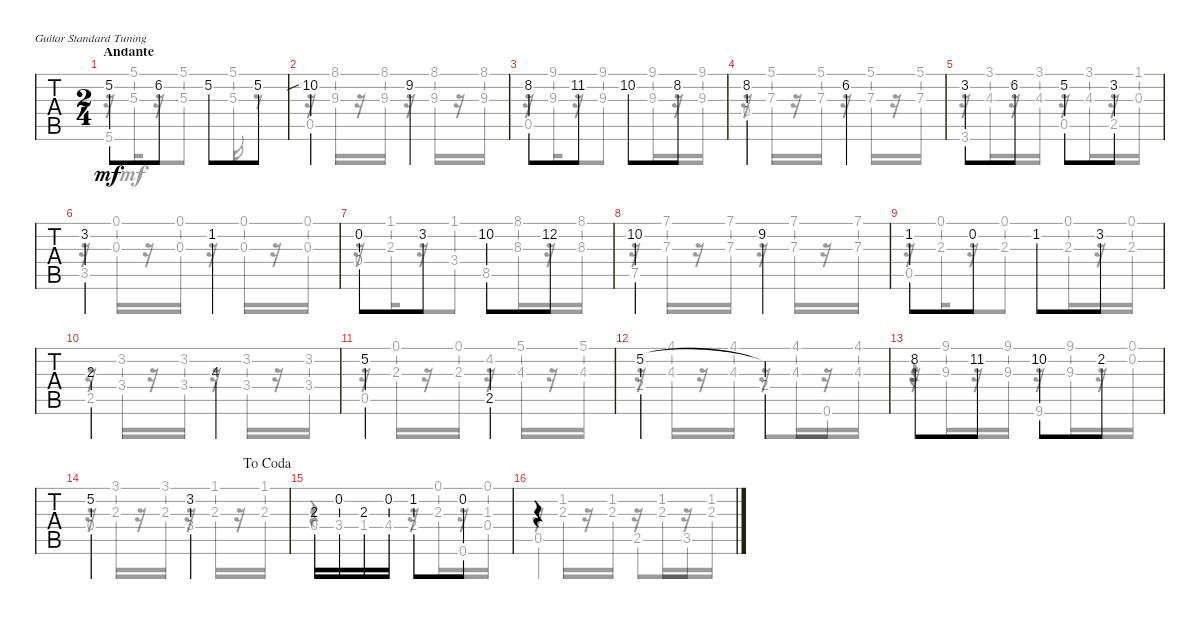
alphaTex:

\defaultSystemsLayout 4
\bracketExtendMode groupsimilarinstruments
\singleTrackTrackNamePolicy hidden
\multiTrackTrackNamePolicy hidden
\firstSystemTrackNameOrientation horizontal
\otherSystemsTrackNameOrientation horizontal
\track ("Nylon Guitar" "Nylon Guit") {instrument acousticguitarsteel}
\staff {tabs}
\tuning (E4 B3 G3 D3 A2 E2)
\voice
\ts (2 4)
\section ("" "Andante")
\tempo (60 hide)
\clef g2
\ks c
5.2{lf 2}.8{dy mf instrument acousticguitarsteel} 6.2{lf 3}.8 5.2.8 5.2{lf 4}.8 |
10.2{sib lf 4}.4 9.2{lf 4}.4 |
8.2{lf 2}.8 11.2{lf 5}.8 10.2{lf 5}.8 8.2{lf 2}.8 |
8.2{lf 5}.4 6.2{lf 3}.4{beam invert} |
3.2{lf 2}.8 6.2{lf 5}.8 5.2{lf 5}.8 3.2{lf 5}.8 |
3.2{lf 5}.4 1.2{lf 2}.4 |
0.2.8 3.2{lf 5}.8 10.2{lf 4}.8 12.2{lf 5}.8 |
10.2{lf 5}.4 9.2{lf 4}.4 |
1.2{lf 2}.8 0.2.8 1.2.8 3.2.8 |
2.3{lf 2}.4 4.3{lf 5}.4 |
5.2{lf 5}.4 2.5.4{beam invert} |
5.2{lf 5}.4 5.2{t}.4 |
8.2{lf 2}.8 11.2{lf 5}.8 10.2{lf 3}.8 2.2{lf 3}.8 |
\jump dacoda
5.2{lf 5}.4 3.2{lf 5}.4 |
2.3{lf 3}.16 0.2.16 2.3{lf 3}.16 0.2.16 1.2{lf 2}.8 0.2.8 |
\voice
\clef g2
\ottava regular
\simile none
\ks c
r.16{dy mf beam invert} (5.3{lf 2} 5.1{lf 2}).16{beam invert} r.16 (5.3 5.1).8 (5.1 5.3).16{beam invert} r.8{beam invert} |
r.16 (8.1{lf 2} 9.3{lf 3}).16 r.16 (8.1 9.3).16 r.16 (8.1 9.3).16 r.16 (9.3 8.1).16 |
r.16{beam invert} (9.3{lf 3} 9.1{lf 4}).16{beam invert} r.16 (9.3 9.1).8 (9.1 9.3).16{beam invert} r.16{beam invert} (9.1 9.3).16 |
r.16 (5.1{lf 2} 7.3{lf 4}).16 r.16 (5.1 7.3).16 r.16 (7.3 5.1).16 r.16 (5.1 7.3).16 |
r.16 (3.1{lf 2} 4.3{lf 3}).16{beam invert} r.16 (3.1 4.3).16 r.16{beam invert} (3.1{lf 2} 4.3{lf 3}).16{beam invert} r.16{beam invert} (1.1{lf 2} 0.3).16 |
r.16 (0.1 0.3).16 r.16 (0.1 0.3).16 r.16 (0.1 0.3).16 r.16 (0.3 0.1).16 |
r.16{beam invert} (1.1{lf 2} 2.3{lf 3}).16{beam invert} r.16 (1.1{lf 2} 3.4{lf 4}).8 (8.1{lf 2} 8.3{lf 2}).16{beam invert} r.16{beam invert} (8.1 8.3).16 |
r.16 (7.1 7.3).16 r.16 (7.1 7.3).16 r.16 (7.1 7.3).16 r.16 (7.3 7.1).16 |
r.16{beam invert} (2.3{lf 3} 0.1).16{beam invert} r.16 (2.3 0.1).8 (0.1 2.3).16{beam invert} r.16{beam invert} (0.1 2.3).16 |
r.16 (3.2{lf 4} 3.4{lf 4}).16 r.16 (3.2 3.4).16 r.16 (3.2 3.4).16 r.16 (3.2 3.4).16 |
r.16 (2.3{lf 2} 0.1).16 r.16 (2.3 0.1).16 r.16 (5.1{lf 5} 4.3{lf 3}).16 r.16 (5.1 4.3).16 |
r.16 (4.1{lf 4} 4.3{lf 3}).16 r.16 (4.3 4.1).16 r.16 (4.1 4.3).16 r.16 (4.3 4.1).16 |
r.16{beam invert} (9.3{lf 3} 9.1{lf 4}).16{beam invert} r.16 (9.3 9.1).16 r.16{beam invert} (9.1{lf 2} 9.3{lf 2}).16{beam invert} r.16 (0.1 0.2).16 |
r.16 (3.1{lf 3} 2.3).16 r.16 (2.3 3.1).16 r.16 (1.1{lf 2} 2.3{lf 3}).16 r.16 (1.1 2.3).16 |
0.4.16{beam invert} 3.4{lf 4}.16 1.4{lf 2}.16 4.4{lf 5}.16 2.4{lf 3}.8{beam invert} 0.6.8 |
r.16 (1.2{lf 2} 2.3{lf 4}).16 r.16 (2.3 1.2).16 r.16 (2.3 1.2).16 r.16 (1.2 2.3).16
\voice
\clef g2
\ottava regular
\simile none
\ks c
5.6.2{dy mf} |
0.5.2 |
0.5.2 |
0.4.2 |
3.6{lf 2}.4 0.5.8 2.5{lf 3}.8 |
3.5{lf 4}.2 |
0.4.4 8.5.4 |
7.5.2 |
0.5.2 |
2.5{lf 2}.2 |
0.5.4 4.2{lf 4}.4{beam invert} |
2.4{lf 2}.4 2.4.8 0.6.8 |
r.4 9.6{lf 2}.4 |
0.4.4 3.4{lf 4}.4 |
r.4 r.16 (2.3{lf 4} 0.1).16 r.16 (0.1 1.3{lf 2} 0.4).16 |
0.5.4{beam invert} 2.5{lf 3}.8{beam invert} 3.5{lf 5}.8
